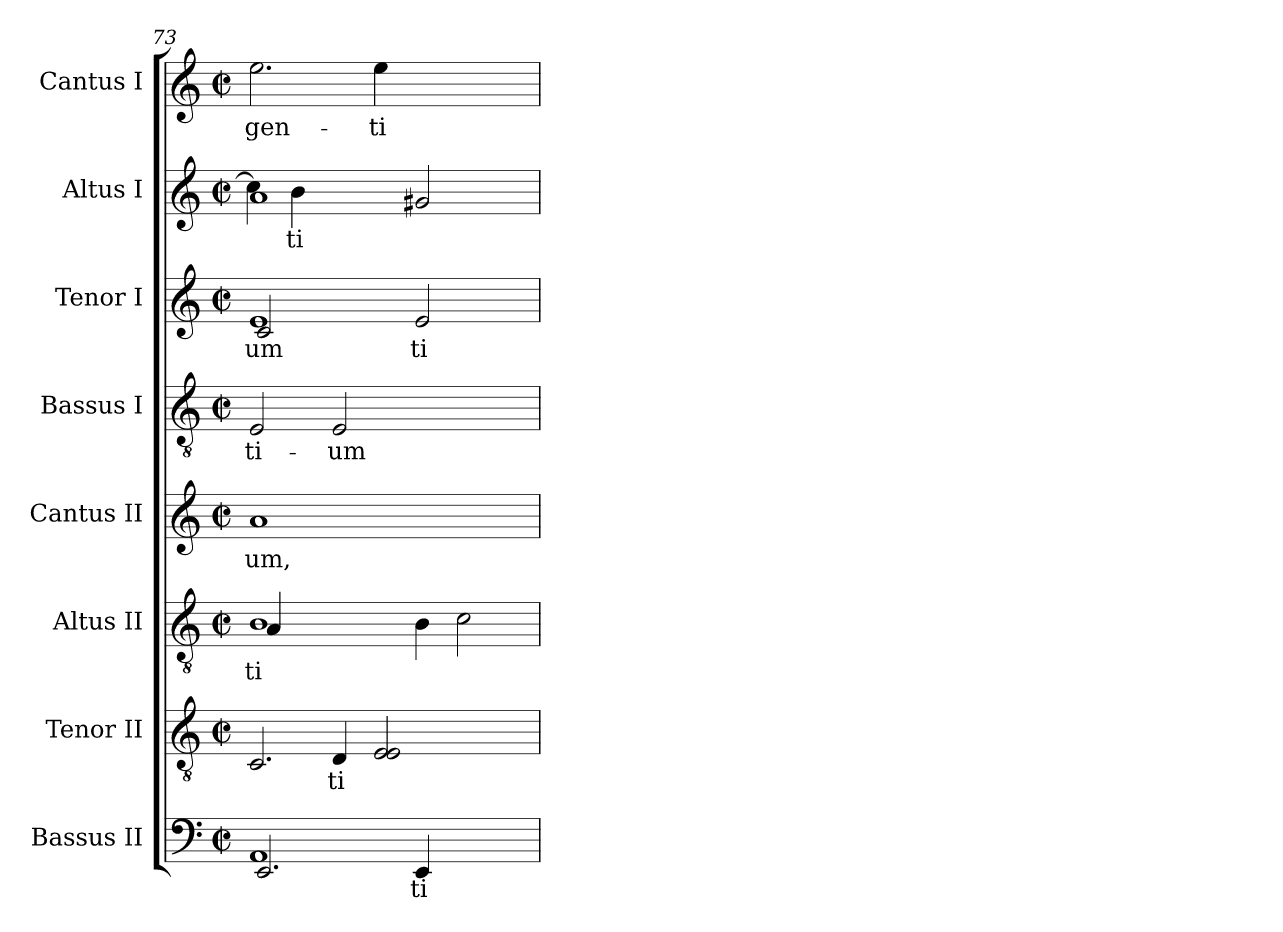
**kern	**text	**kern	**text	**kern	**text	**kern	**text	**kern	**text	**kern	**text	**kern	**text	**kern	**text
*part8	*part8	*part7	*part7	*part6	*part6	*part5	*part5	*part4	*part4	*part3	*part3	*part2	*part2	*part1	*part1
*staff8	*staff8	*staff7	*staff7	*staff6	*staff6	*staff5	*staff5	*staff4	*staff4	*staff3	*staff3	*staff2	*staff2	*staff1	*staff1
*I"Bassus II	*	*I"Tenor II	*	*I"Altus II	*	*I"Cantus II	*	*I"Bassus I	*	*I"Tenor I	*	*I"Altus I	*	*I"Cantus I	*
*clefF4	*	*clefGv2	*	*clefGv2	*	*clefG2	*	*clefGv2	*	*clefG2	*	*clefG2	*	*clefG2	*
*k[]	*	*k[]	*	*k[]	*	*k[]	*	*k[]	*	*k[]	*	*k[]	*	*k[]	*
*C:	*	*C:	*	*C:	*	*C:	*	*C:	*	*C:	*	*C:	*	*C:	*
*M2/2	*	*M2/2	*	*M2/2	*	*M2/2	*	*M2/2	*	*M2/2	*	*M2/2	*	*M2/2	*
*met(c|)	*	*met(c|)	*	*met(c|)	*	*met(c|)	*	*met(c|)	*	*met(c|)	*	*met(c|)	*	*met(c|)	*
=73	=73	=73	=73	=73	=73	=73	=73	=73	=73	=73	=73	=73	=73	=73	=73
*^	*	*	*	*	*	*	*	*	*	*	*	*	*	*	*
!	!	!LO:LY:b:cj	!	!	!	!LO:LY:b:cj	!	!LO:LY:b:cj	!	!LO:LY:b:cj	!	!LO:LY:b:cj	!	!LO:LY:b:cj	!	!LO:LY:b:cj
*	*	*	*^	*	*^	*	*	*	*	*	*^	*	*^	*	*	*
1AA	2.EE/	--	2.C/	2ryy	.	1B	4A/	ti	1a	um,	2E/	-ti-	1e	2c/	um	1a	4cc\]	.	2.ee\	gen-
!	!	!	!	!	!	!	!	!	!	!	!	!	!	!	!	!	!	!LO:LY:b:cj	!	!
.	.	.	.	.	.	.	1.ryy	.	.	.	.	.	.	.	.	.	4b\	ti	.	.
!	!	!	!	!	!LO:LY:b:cj	!	!	!	!	!	!	!LO:LY:b:cj	!	!	!	!	!	!	!	!
.	.	.	.	4D/	ti-	.	.	.	.	.	2E/	-um	.	4ryy	.	.	4ryy	.	.	.
!	!	!	!	!	!	!	!	!	!	!	!	!	!	!	!	!	!	!	!	!LO:LY:b:cj
.	2ryy	.	2E/ 2E/	2ryy	.	.	.	.	.	.	.	.	.	1ryy	.	.	1ryy	.	4ee\	-ti-
!	!	!LO:LY:b:cj	!	!	!	!	!	!LO:LY:b:cj	!	!	!	!	!	!	!LO:LY:b:cj	!	!	!	!	!
4EE/	.	-ti-	.	.	.	4B\	.	.	2.ryy	.	2.ryy	.	2e/	.	ti	2g#X/	.	.	2.ryy	.
!	!	!	!	!	!	!	!	!LO:LY:b:cj	!	!	!	!	!	!	!	!	!	!	!	!
2ryy	2ryy	.	2ryy	2ryy	.	2c\	.	.	.	.	.	.	.	.	.	.	.	.	.	.
.	.	.	.	.	.	.	.	.	.	.	.	.	4ryy	.	.	4ryy	.	.	.	.
*v	*v	*	*	*	*	*v	*v	*	*	*	*	*	*v	*v	*	*v	*v	*	*	*
*	*	*v	*v	*	*	*	*	*	*	*	*	*	*	*	*	*
=	=	=	=	=	=	=	=	=	=	=	=	=	=	=	=
*-	*-	*-	*-	*-	*-	*-	*-	*-	*-	*-	*-	*-	*-	*-	*-
